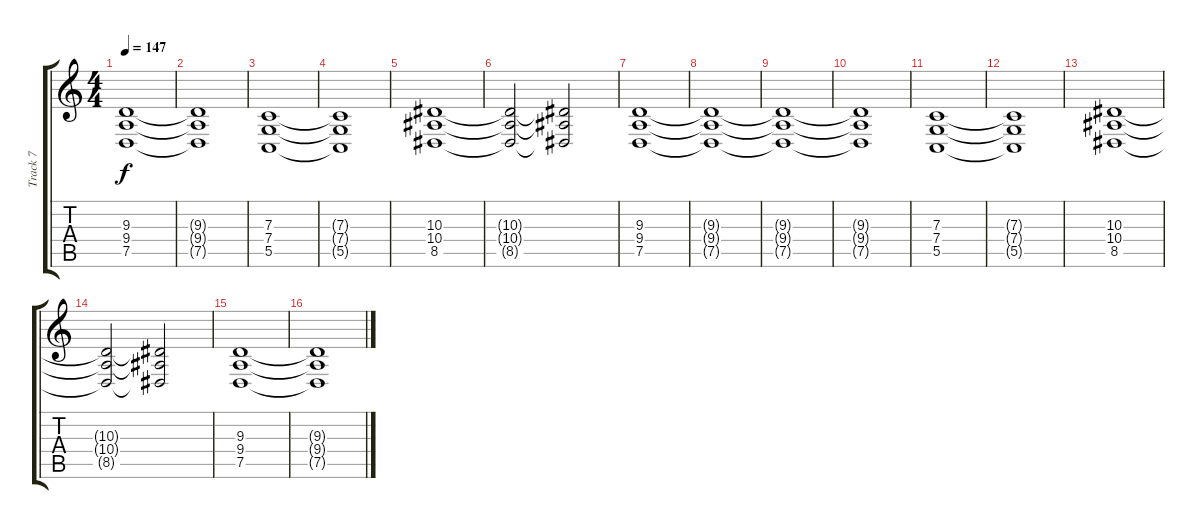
\track ("Track 7" "Track 7") {instrument stringensemble1}
\staff {score tabs}
\tuning (D4 A3 F3 C3 G2 C2) {hide}
\ts (4 4)
\tempo 147
\clef g2
\ks c
(9.3 9.4 7.5).1{dy f} |
(9.3{t} 9.4{t} 7.5{t}).1 |
(7.3 7.4 5.5).1 |
(7.3{t} 7.4{t} 5.5{t}).1 |
(10.3 10.4 8.5).1 |
(10.3{t} 10.4{t} 8.5{t}).2 (10.3{t} 10.4{t} 8.5{t}).2 |
(9.3 9.4 7.5).1 |
(9.3{t} 9.4{t} 7.5{t}).1 |
(9.3{t} 9.4{t} 7.5{t}).1 |
(9.3{t} 9.4{t} 7.5{t}).1 |
(7.3 7.4 5.5).1 |
(7.3{t} 7.4{t} 5.5{t}).1 |
(10.3 10.4 8.5).1 |
(10.3{t} 10.4{t} 8.5{t}).2 (10.3{t} 10.4{t} 8.5{t}).2 |
(9.3 9.4 7.5).1{volume 0} |
(9.3{t} 9.4{t} 7.5{t}).1
